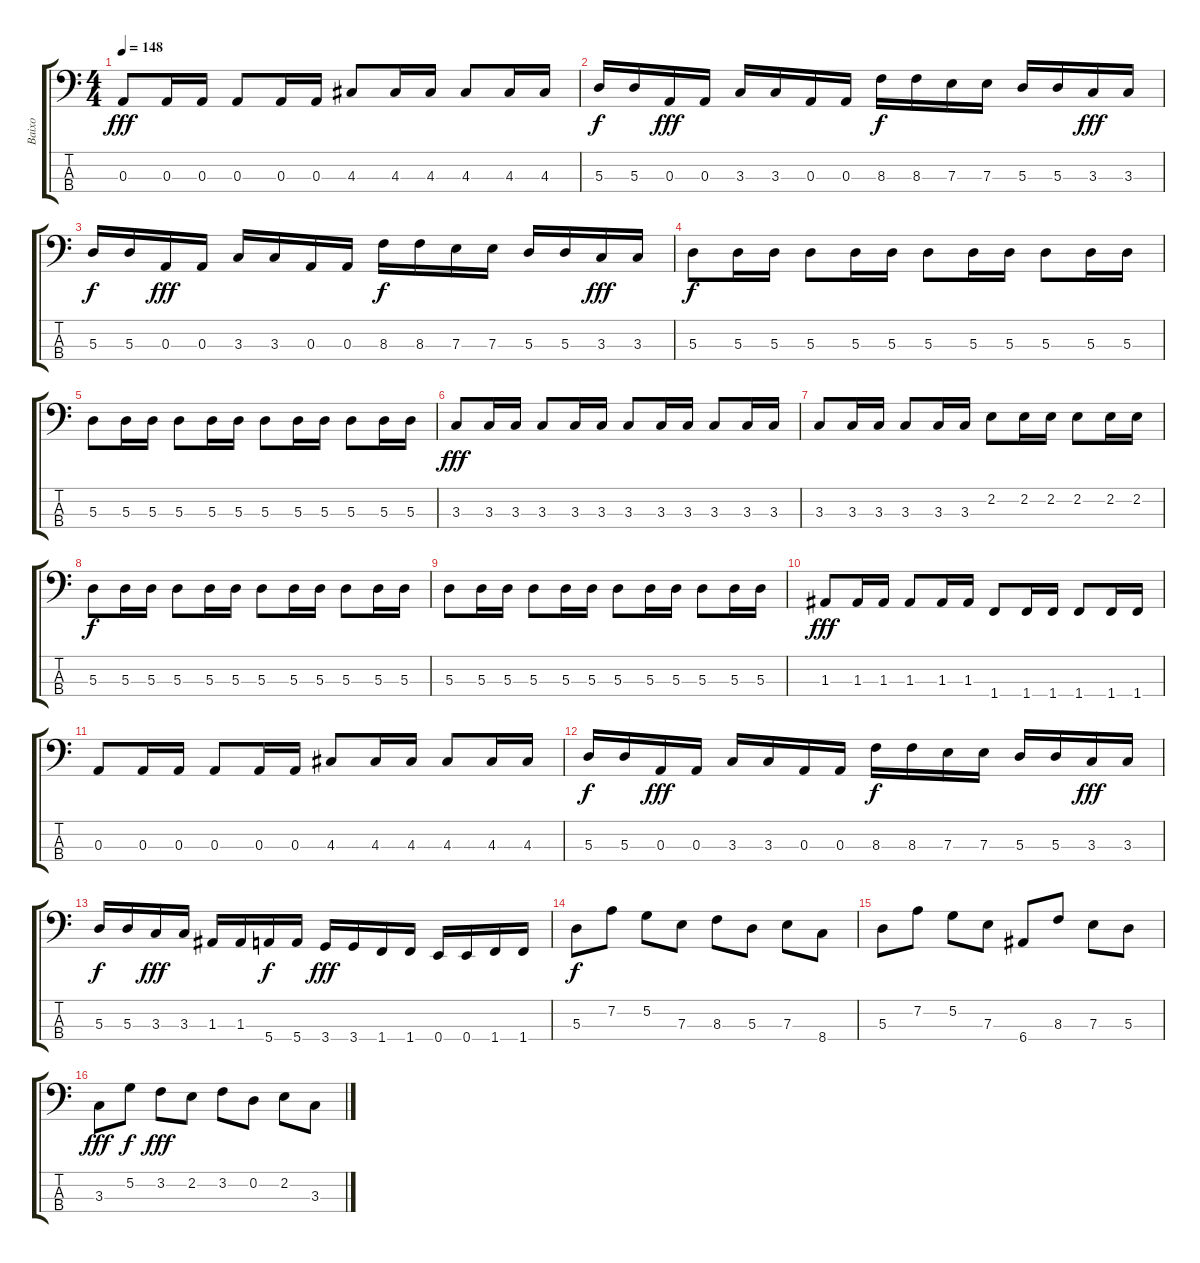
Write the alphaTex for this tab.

\track ("Baixo" "Baixo") {instrument electricbasspick}
\staff {score tabs}
\tuning (G2 D2 A1 E1) {hide}
\ts (4 4)
\tempo 148
\clef f4
\ks c
0.3.8{dy fff} 0.3.16 0.3.16 0.3.8 0.3.16 0.3.16 4.3.8 4.3.16 4.3.16 4.3.8 4.3.16 4.3.16 |
5.3.16{dy f} 5.3.16 0.3.16{dy fff} 0.3.16 3.3.16 3.3.16 0.3.16 0.3.16 8.3.16{dy f} 8.3.16 7.3.16 7.3.16 5.3.16 5.3.16 3.3.16{dy fff} 3.3.16 |
5.3.16{dy f} 5.3.16 0.3.16{dy fff} 0.3.16 3.3.16 3.3.16 0.3.16 0.3.16 8.3.16{dy f} 8.3.16 7.3.16 7.3.16 5.3.16 5.3.16 3.3.16{dy fff} 3.3.16 |
5.3.8{dy f} 5.3.16 5.3.16 5.3.8 5.3.16 5.3.16 5.3.8 5.3.16 5.3.16 5.3.8 5.3.16 5.3.16 |
5.3.8 5.3.16 5.3.16 5.3.8 5.3.16 5.3.16 5.3.8 5.3.16 5.3.16 5.3.8 5.3.16 5.3.16 |
3.3.8{dy fff} 3.3.16 3.3.16 3.3.8 3.3.16 3.3.16 3.3.8 3.3.16 3.3.16 3.3.8 3.3.16 3.3.16 |
3.3.8 3.3.16 3.3.16 3.3.8 3.3.16 3.3.16 2.2.8 2.2.16 2.2.16 2.2.8 2.2.16 2.2.16 |
5.3.8{dy f} 5.3.16 5.3.16 5.3.8 5.3.16 5.3.16 5.3.8 5.3.16 5.3.16 5.3.8 5.3.16 5.3.16 |
5.3.8 5.3.16 5.3.16 5.3.8 5.3.16 5.3.16 5.3.8 5.3.16 5.3.16 5.3.8 5.3.16 5.3.16 |
1.3.8{dy fff} 1.3.16 1.3.16 1.3.8 1.3.16 1.3.16 1.4.8 1.4.16 1.4.16 1.4.8 1.4.16 1.4.16 |
0.3.8 0.3.16 0.3.16 0.3.8 0.3.16 0.3.16 4.3.8 4.3.16 4.3.16 4.3.8 4.3.16 4.3.16 |
5.3.16{dy f} 5.3.16 0.3.16{dy fff} 0.3.16 3.3.16 3.3.16 0.3.16 0.3.16 8.3.16{dy f} 8.3.16 7.3.16 7.3.16 5.3.16 5.3.16 3.3.16{dy fff} 3.3.16 |
5.3.16{dy f} 5.3.16 3.3.16{dy fff} 3.3.16 1.3.16 1.3.16 5.4.16{dy f} 5.4.16 3.4.16{dy fff} 3.4.16 1.4.16 1.4.16 0.4.16 0.4.16 1.4.16 1.4.16 |
5.3.8{dy f} 7.2.8 5.2.8 7.3.8 8.3.8 5.3.8 7.3.8 8.4.8 |
5.3.8 7.2.8 5.2.8 7.3.8 6.4.8 8.3.8 7.3.8 5.3.8 |
3.3.8{dy fff} 5.2.8{dy f} 3.2.8{dy fff} 2.2.8 3.2.8 0.2.8 2.2.8 3.3.8
